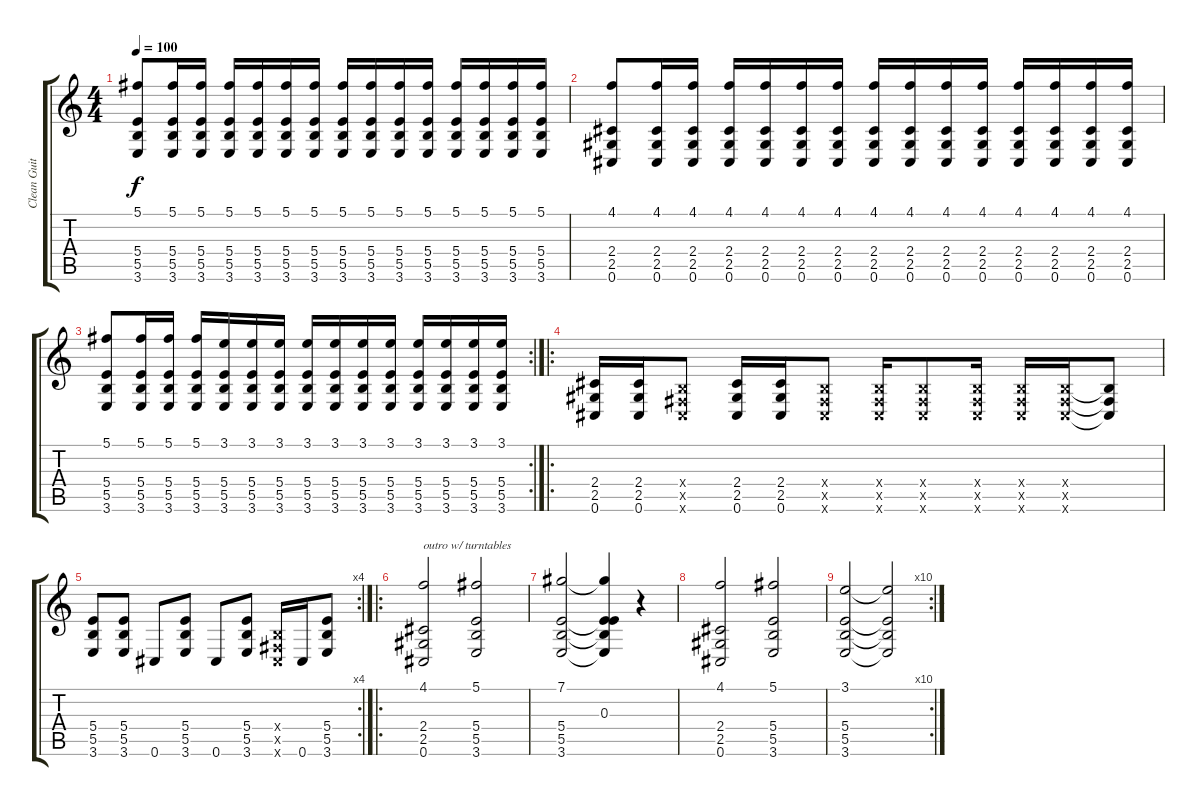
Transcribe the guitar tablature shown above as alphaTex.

\track ("Clean Guitar" "Clean Guit") {instrument electricguitarclean}
\staff {score tabs}
\tuning (Db4 Ab3 E3 B2 Gb2 Db2) {hide}
\ts (4 4)
\tempo 100
\clef g2
\ks c
(5.1 5.4 5.5 3.6).8{dy f} (5.1 5.4 5.5 3.6).16 (5.1 5.4 5.5 3.6).16 (5.1 5.4 5.5 3.6).16 (5.1 5.4 5.5 3.6).16 (5.1 5.4 5.5 3.6).16 (5.1 5.4 5.5 3.6).16 (5.1 5.4 5.5 3.6).16 (5.1 5.4 5.5 3.6).16 (5.1 5.4 5.5 3.6).16 (5.1 5.4 5.5 3.6).16 (5.1 5.4 5.5 3.6).16 (5.1 5.4 5.5 3.6).16 (5.1 5.4 5.5 3.6).16 (5.1 5.4 5.5 3.6).16 |
(4.1 2.4 2.5 0.6).8 (4.1 2.4 2.5 0.6).16 (4.1 2.4 2.5 0.6).16 (4.1 2.4 2.5 0.6).16 (4.1 2.4 2.5 0.6).16 (4.1 2.4 2.5 0.6).16 (4.1 2.4 2.5 0.6).16 (4.1 2.4 2.5 0.6).16 (4.1 2.4 2.5 0.6).16 (4.1 2.4 2.5 0.6).16 (4.1 2.4 2.5 0.6).16 (4.1 2.4 2.5 0.6).16 (4.1 2.4 2.5 0.6).16 (4.1 2.4 2.5 0.6).16 (4.1 2.4 2.5 0.6).16 |
\rc 2
(5.1 5.4 5.5 3.6).8 (5.1 5.4 5.5 3.6).16 (5.1 5.4 5.5 3.6).16 (5.1 5.4 5.5 3.6).16 (3.1 5.4 5.5 3.6).16 (3.1 5.4 5.5 3.6).16 (3.1 5.4 5.5 3.6).16 (3.1 5.4 5.5 3.6).16 (3.1 5.4 5.5 3.6).16 (3.1 5.4 5.5 3.6).16 (3.1 5.4 5.5 3.6).16 (3.1 5.4 5.5 3.6).16 (3.1 5.4 5.5 3.6).16 (3.1 5.4 5.5 3.6).16 (3.1 5.4 5.5 3.6).16 |
\ro
(2.4 2.5 0.6).16 (2.4 2.5 0.6).16 (0.4{x} 0.5{x} 0.6{x}).8 (2.4 2.5 0.6).16 (2.4 2.5 0.6).16 (0.4{x} 0.5{x} 0.6{x}).8 (0.4{x} 0.5{x} 0.6{x}).16 (0.4{x} 0.5{x} 0.6{x}).8 (0.4{x} 0.5{x} 0.6{x}).16 (0.4{x} 0.5{x} 0.6{x}).16 (0.4{x} 0.5{x} 0.6{x}).16 (0.4{t} 0.5{t} 0.6{t}).8 |
\rc 4
(5.4 5.5 3.6).8 (5.4 5.5 3.6).8 0.6.8 (5.4 5.5 3.6).8 0.6.8 (5.4 5.5 3.6).8 (0.4{x} 0.5{x} 0.6{x}).16 0.6.16 (5.4 5.5 3.6).8 |
\ro
(4.1 2.4 2.5 0.6).2{txt "outro w/ turntables" instrument electricguitarclean} (5.1 5.4 5.5 3.6).2 |
(7.1 5.4 5.5 3.6).2 (7.1{t} 0.3 5.4{t} 5.5{t} 3.6{t}).4 r.4 |
(4.1 2.4 2.5 0.6).2 (5.1 5.4 5.5 3.6).2 |
\rc 10
(3.1 5.4 5.5 3.6).2 (3.1{t} 5.4{t} 5.5{t} 3.6{t}).2
